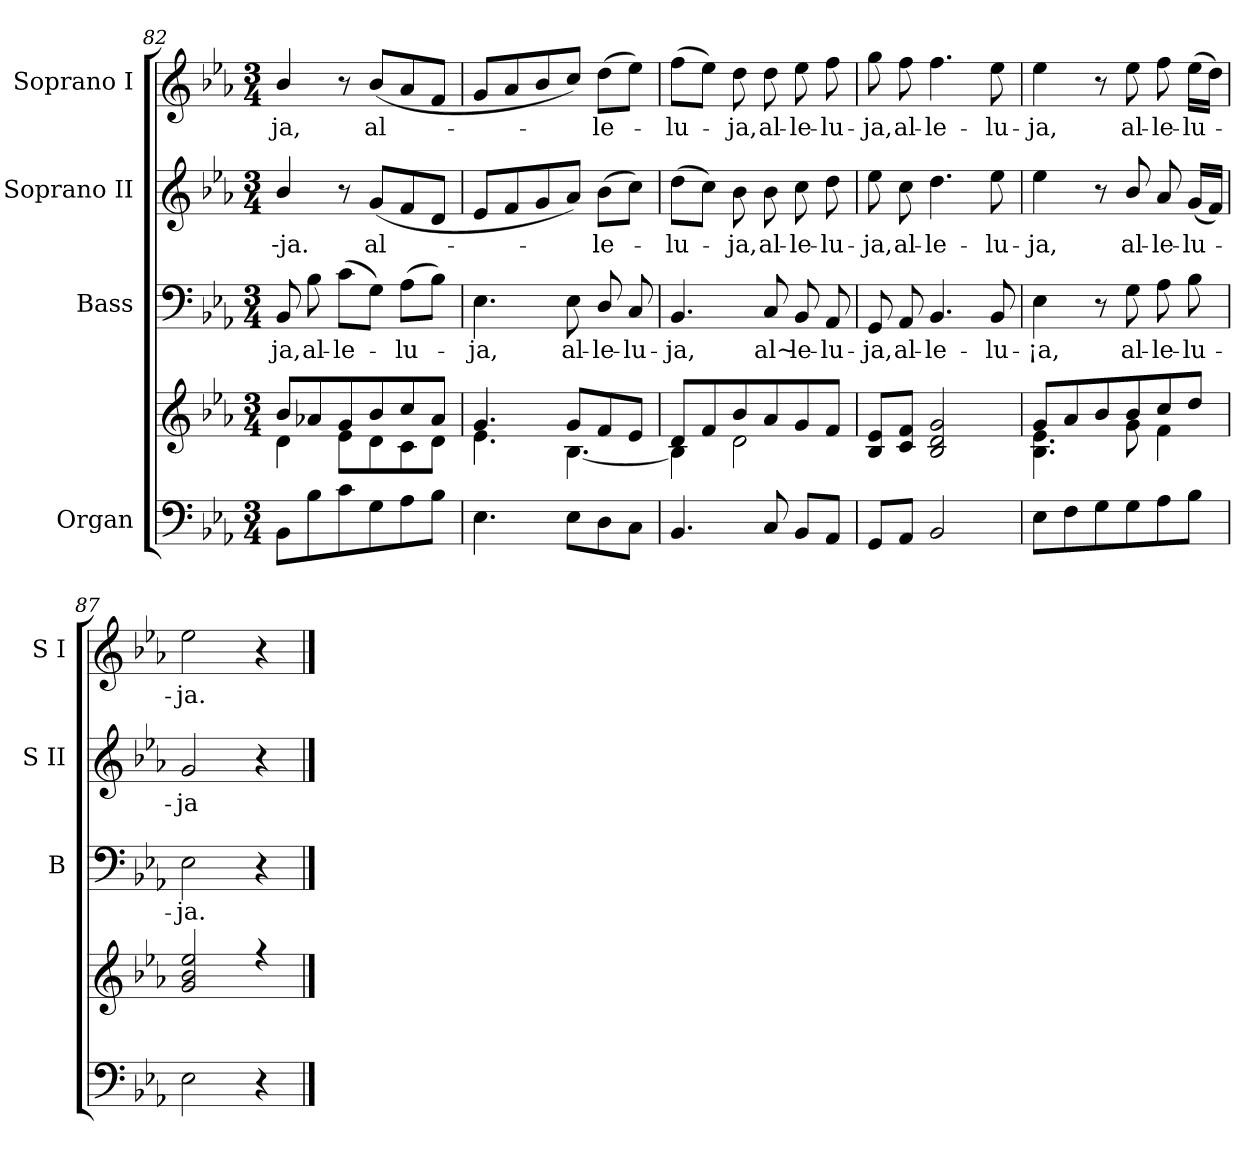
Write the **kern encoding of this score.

**kern	**kern	**kern	**text	**kern	**text	**kern	**text
*part4	*part4	*part3	*part3	*part2	*part2	*part1	*part1
*staff5	*staff4	*staff3	*staff3	*staff2	*staff2	*staff1	*staff1
*I"Organ	*	*I"Bass	*	*I"Soprano II	*	*I"Soprano I	*
*	*	*I'B	*	*I'S II	*	*I'S I	*
*clefF4	*clefG2	*clefF4	*	*clefG2	*	*clefG2	*
*k[b-e-a-]	*k[b-e-a-]	*k[b-e-a-]	*	*k[b-e-a-]	*	*k[b-e-a-]	*
*E-:	*E-:	*E-:	*	*E-:	*	*E-:	*
*M3/4	*M3/4	*M3/4	*	*M3/4	*	*M3/4	*
=82	=82	=82	=82	=82	=82	=82	=82
*	*^	*	*	*	*	*	*
!	!	!	!	!LO:LY:b	!	!LO:LY:b	!	!LO:LY:b
8BB-L	8b-/L	4d\	8BB-	-ja,	4b-/	--ja.	4b-/	ja,
!	!	!	!	!LO:LY:b	!	!	!	!
8B-	8a-X/	.	8B-	al-	.	.	.	.
!	!	!	!	!LO:LY:b	!	!	!	!
8c	8g/	8e-\L	(>8cL	-le-	8r	.	8r	.
!	!	!	!	!	!	!LO:LY:b	!	!LO:LY:b
8G	8b-/	8d\	8GJ)	.	(<8gL	al-	(<8b-L	al-
!	!	!	!	!LO:LY:b	!	!	!	!
8A-	8cc/	8c\	(>8A-L	lu-	8f	.	8a-	.
8B-J	8a-/J	8d\J	8B-J)	.	8dJ	.	8fJ	.
!!LO:LB:g=z
=83	=83	=83	=83	=83	=83	=83	=83	=83
!	!	!	!	!LO:LY:b	!	!	!	!
4.E-	4.g/	4.e-\	4.E-	ja,	8e-L	.	8gL	.
.	.	.	.	.	8f	.	8a-	.
.	.	.	.	.	8g	.	8b-	.
!	!	!	!	!LO:LY:b	!	!	!	!
8E-L	8g/L	[4.B-\	8E-	al-	8a-J)	.	8ccJ)	.
!	!	!	!	!LO:LY:b	!	!LO:LY:b	!	!LO:LY:b
8D	8f/	.	8D/	-le-	(>8b-L	le-	(>8ddL	le-
!	!	!	!	!LO:LY:b	!	!	!	!
8CJ	8e-/J	.	8C	-lu-	8ccJ)	.	8ee-J)	.
=84	=84	=84	=84	=84	=84	=84	=84	=84
!	!	!	!	!LO:LY:b	!	!LO:LY:b	!	!LO:LY:b
4.BB-	8d/L	4B-\]	4.BB-	-ja,	(>8ddL	lu-	(>8ffL	lu-
.	8f/	.	.	.	8ccJ)	.	8ee-J)	.
!	!	!	!	!	!	!LO:LY:b	!	!LO:LY:b
.	8b-/	2d\	.	.	8b-	ja,	8dd	ja,
!	!	!	!	!LO:LY:b	!	!LO:LY:b	!	!LO:LY:b
8C	8a-/	.	8C	al~	8b-	al-	8dd	al-
!	!	!	!	!LO:LY:b	!	!LO:LY:b	!	!LO:LY:b
8BB-L	8g/	.	8BB-	le-	8cc	-le-	8ee-	-le-
!	!	!	!	!LO:LY:b	!	!LO:LY:b	!	!LO:LY:b
8AA-J	8f/J	.	8AA-	-lu-	8dd	-lu-	8ff	-lu-
=85	=85	=85	=85	=85	=85	=85	=85	=85
!	!	!LO:N:vis=1	!	!LO:LY:b	!	!LO:LY:b	!	!LO:LY:b
8GGL	8B-/ 8e-/L	2.ryy	8GG	-ja,	8ee-	-ja,	8gg	-ja,
!	!	!	!	!LO:LY:b	!	!LO:LY:b	!	!LO:LY:b
8AA-J	8c/ 8f/J	.	8AA-	al-	8cc	al-	8ff	al-
!	!	!	!	!LO:LY:b	!	!LO:LY:b	!	!LO:LY:b
2BB-	2B-/ 2d/ 2g/	.	4.BB-	-le-	4.dd	-le-	4.ff	-le-
!	!	!	!	!LO:LY:b	!	!LO:LY:b	!	!LO:LY:b
.	.	.	8BB-	-lu-	8ee-	-lu-	8ee-	-lu-
=86	=86	=86	=86	=86	=86	=86	=86	=86
!	!	!	!	!LO:LY:b	!	!LO:LY:b	!	!LO:LY:b
8E-L	8g/L	4.B-\ 4.e-\	4E-	-¡a,	4ee-	-ja,	4ee-	-ja,
8F	8a-/	.	.	.	.	.	.	.
8G	8b-/	.	8r	.	8r	.	8r	.
!	!	!	!	!LO:LY:b	!	!LO:LY:b	!	!LO:LY:b
8G	8b-/	8g\	8G	al-	8b-/	al-	8ee-	al-
!	!	!	!	!LO:LY:b	!	!LO:LY:b	!	!LO:LY:b
8A-	8cc/	4f\	8A-	-le-	8a-	-le-	8ff	-le-
!	!	!	!	!LO:LY:b	!	!LO:LY:b	!	!LO:LY:b
8B-J	8dd/J	.	8B-	-lu-	(<16gLL	-lu-	(>16ee-LL	-lu-
.	.	.	.	.	16fJJ)	.	16ddJJ)	.
=87	=87	=87	=87	=87	=87	=87	=87	=87
!	!	!LO:N:vis=1	!	!LO:LY:b	!	!LO:LY:b	!	!LO:LY:b
2E-	2g/ 2b-/ 2ee-/	2.ryy	2E-	-ja.	2g	ja-	2ee-	ja.
4r	4r	.	4r	.	4r	.	4r	.
*	*v	*v	*	*	*	*	*	*
==	==	==	==	==	==	==	==
*-	*-	*-	*-	*-	*-	*-	*-
